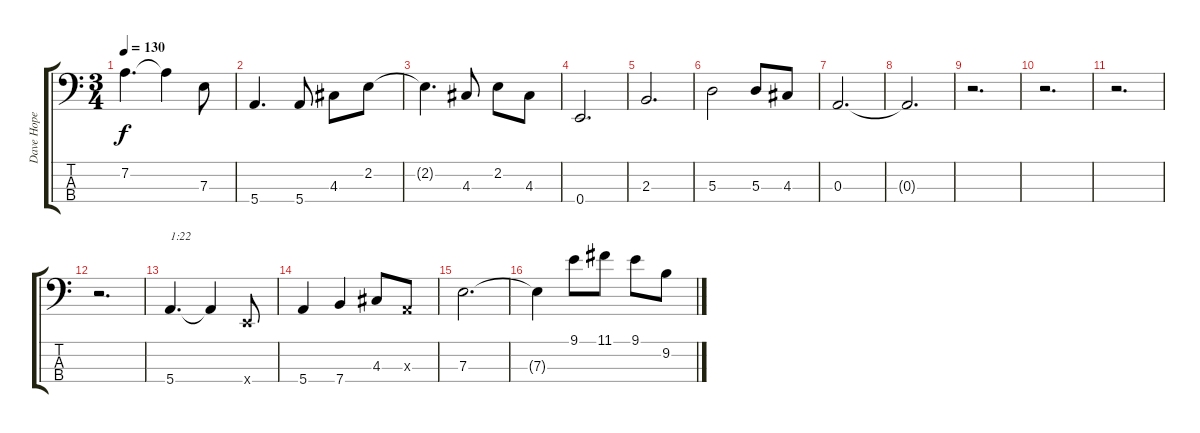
\track ("Dave Hope (Bass)" "Dave Hope ") {instrument electricbasspick}
\staff {score tabs}
\tuning (G2 D2 A1 E1) {hide}
\ts (3 4)
\tempo 130
\clef f4
\ks c
7.2.4{d dy f} 7.2{t}.4 7.3.8 |
5.4.4{d} 5.4.8 4.3.8 2.2.8 |
2.2{t}.4{d} 4.3.8 2.2.8 4.3.8 |
0.4.2{d} |
2.3.2{d} |
5.3.2 5.3.8 4.3.8 |
0.3.2{d} |
0.3{t}.2{d} |
r.2{d} |
r.2{d} |
r.2{d} |
r.2{d} |
5.4.4{d txt "1:22"} 5.4{t}.4 0.4{x}.8 |
5.4.4 7.4.4 4.3.8 0.3{x}.8 |
7.3.2{d} |
7.3{t}.4 9.1.8 11.1.8 9.1.8 9.2.8
